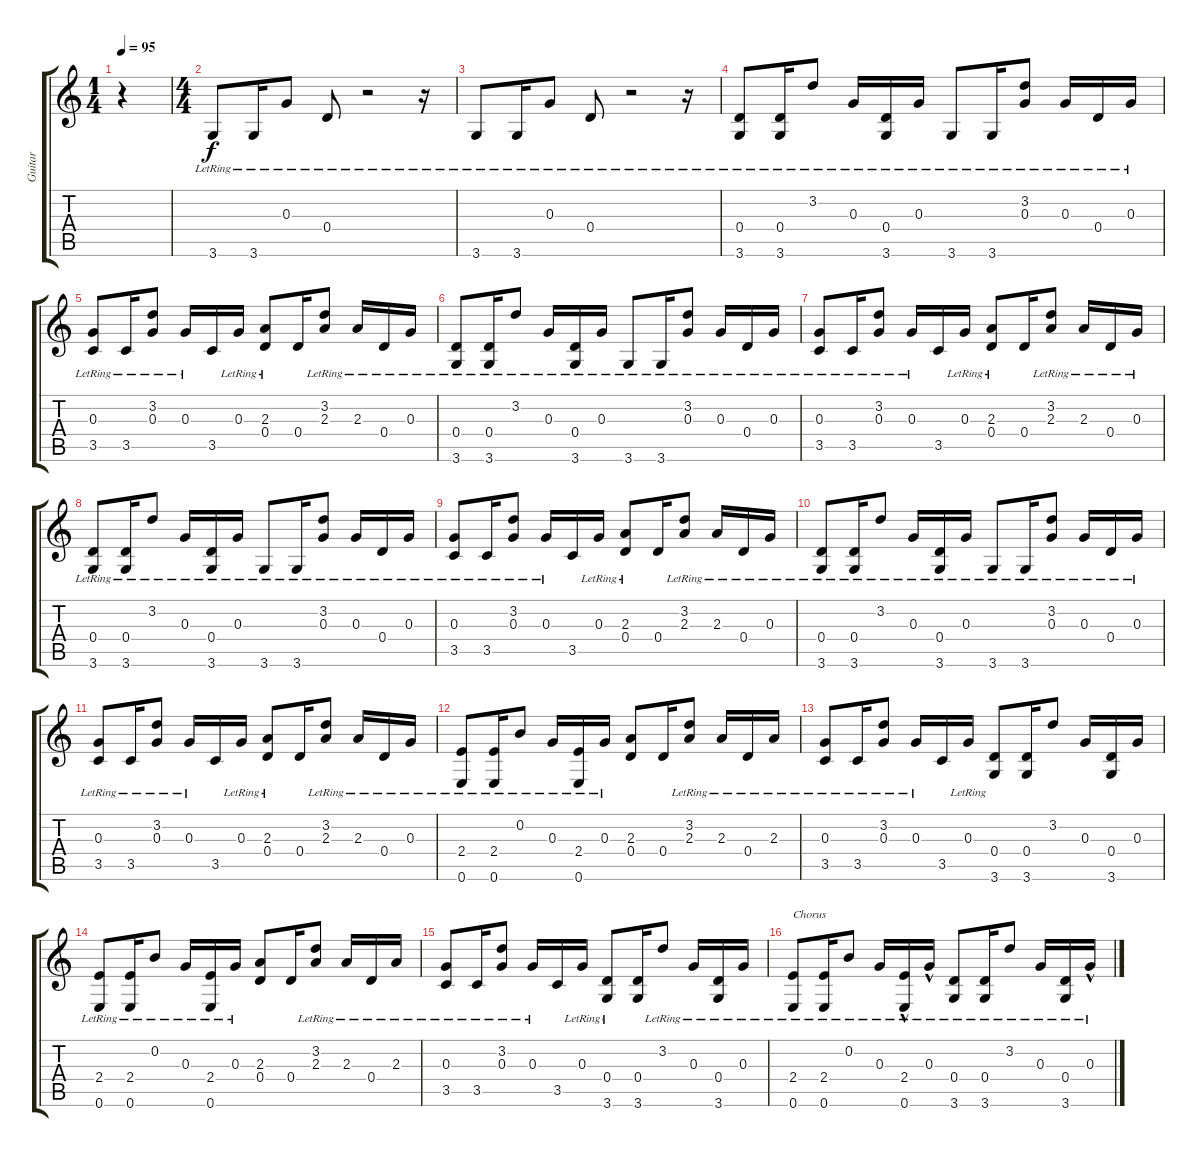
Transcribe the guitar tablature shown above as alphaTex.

\track ("Guitar" "Guitar") {instrument acousticguitarsteel}
\staff {score tabs}
\tuning (E4 B3 G3 D3 A2 E2) {hide}
\ts (1 4)
\tempo 95
\clef g2
\ks c
r.4{dy f instrument acousticguitarsteel} |
\ts (4 4)
3.6{lr}.8 3.6{lr}.16 0.3{lr}.8 0.4{lr}.8 r.2 r.16 |
3.6{lr}.8 3.6{lr}.16 0.3{lr}.8 0.4{lr}.8 r.2 r.16 |
(0.4 3.6{lr}).8 (0.4 3.6{lr}).16 3.2{lr}.8 0.3{lr}.16 (0.4{lr} 3.6).16 0.3{lr}.16 3.6{lr}.8 3.6{lr}.16 (3.2{lr} 0.3).8 0.3{lr}.16 0.4{lr}.16 0.3{lr}.16 |
(0.3 3.5{lr}).8 3.5{lr}.16 (3.2{lr} 0.3).8 0.3{lr}.16 3.5.16 0.3{lr}.16 (2.3{lr} 0.4{lr}).8 0.4.16 (3.2{lr} 2.3).8 2.3{lr}.16 0.4{lr}.16 0.3{lr}.16 |
(0.4 3.6{lr}).8 (0.4 3.6{lr}).16 3.2{lr}.8 0.3{lr}.16 (0.4{lr} 3.6).16 0.3{lr}.16 3.6{lr}.8 3.6{lr}.16 (3.2{lr} 0.3).8 0.3{lr}.16 0.4{lr}.16 0.3{lr}.16 |
(0.3 3.5{lr}).8 3.5{lr}.16 (3.2{lr} 0.3).8 0.3{lr}.16 3.5.16 0.3{lr}.16 (2.3{lr} 0.4{lr}).8 0.4.16 (3.2{lr} 2.3).8 2.3{lr}.16 0.4{lr}.16 0.3{lr}.16 |
(0.4 3.6{lr}).8 (0.4 3.6{lr}).16 3.2{lr}.8 0.3{lr}.16 (0.4{lr} 3.6).16 0.3{lr}.16 3.6{lr}.8 3.6{lr}.16 (3.2{lr} 0.3).8 0.3{lr}.16 0.4{lr}.16 0.3{lr}.16 |
(0.3 3.5{lr}).8 3.5{lr}.16 (3.2{lr} 0.3).8 0.3{lr}.16 3.5.16 0.3{lr}.16 (2.3{lr} 0.4{lr}).8 0.4.16 (3.2{lr} 2.3).8 2.3{lr}.16 0.4{lr}.16 0.3{lr}.16 |
(0.4 3.6{lr}).8 (0.4 3.6{lr}).16 3.2{lr}.8 0.3{lr}.16 (0.4{lr} 3.6).16 0.3{lr}.16 3.6{lr}.8 3.6{lr}.16 (3.2{lr} 0.3).8 0.3{lr}.16 0.4{lr}.16 0.3{lr}.16 |
(0.3 3.5{lr}).8 3.5{lr}.16 (3.2{lr} 0.3).8 0.3{lr}.16 3.5.16 0.3{lr}.16 (2.3{lr} 0.4{lr}).8 0.4.16 (3.2{lr} 2.3).8 2.3{lr}.16 0.4{lr}.16 0.3{lr}.16 |
(2.4 0.6{lr}).8 (2.4 0.6{lr}).16 0.2{lr}.8 0.3{lr}.16 (2.4{lr} 0.6).16 0.3{lr}.16 (2.3 0.4).8 0.4.16 (3.2{lr} 2.3).8 2.3{lr}.16 0.4{lr}.16 2.3{lr}.16 |
(0.3 3.5{lr}).8 3.5{lr}.16 (3.2{lr} 0.3).8 0.3{lr}.16 3.5.16 0.3{lr}.16 (0.4 3.6).8 (0.4 3.6).16 3.2.8 0.3.16 (0.4 3.6).16 0.3.16 |
(2.4 0.6{lr}).8 (2.4 0.6{lr}).16 0.2{lr}.8 0.3{lr}.16 (2.4{lr} 0.6).16 0.3{lr}.16 (2.3 0.4).8 0.4.16 (3.2{lr} 2.3).8 2.3{lr}.16 0.4{lr}.16 2.3{lr}.16 |
(0.3 3.5{lr}).8 3.5{lr}.16 (3.2{lr} 0.3).8 0.3{lr}.16 3.5.16 0.3{lr}.16 (0.4{lr} 3.6).8 (0.4 3.6).16 3.2{lr}.8 0.3{lr}.16 (0.4{lr} 3.6).16 0.3{lr}.16 |
(2.4 0.6{lr}).8{txt "Chorus"} (2.4 0.6{lr}).16 0.2{lr}.8 0.3{lr}.16 (2.4{hac lr} 0.6).16 0.3{hac lr}.16 (0.4 3.6{lr}).8 (0.4 3.6{lr}).16 3.2{lr}.8 0.3{lr}.16 (0.4{lr} 3.6).16 0.3{hac lr}.16
